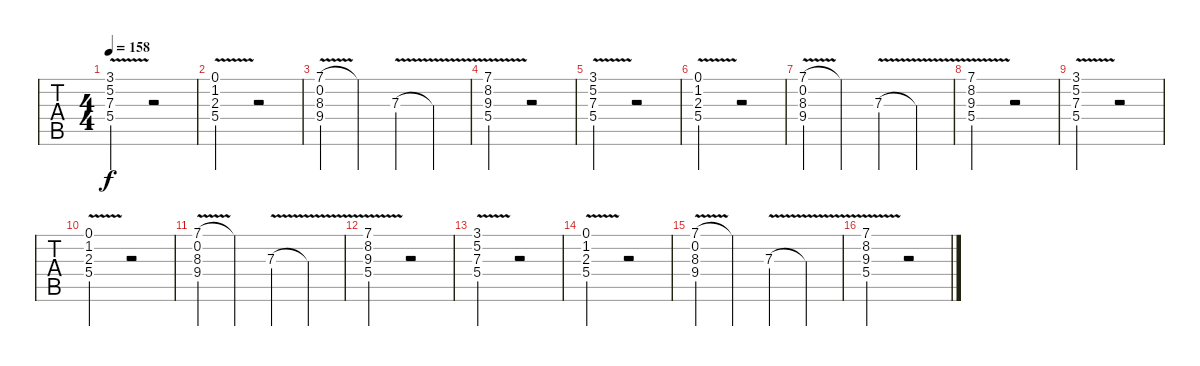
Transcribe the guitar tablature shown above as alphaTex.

\track ("   " "   ") {instrument pad5bowed}
\staff {tabs}
\tuning (D4 A3 F3 C3 G2 D2) {hide}
\ts (4 4)
\tempo 158
\clef g2
\ks c
(3.1 5.2{v} 7.3{v} 5.4{v}).2{dy f} r.2 |
(0.1 1.2{v} 2.3{v} 5.4).2 r.2 |
(7.1 0.2 8.3{v} 9.4).4 7.1{t}.4 7.3{v}.4 7.3{t}.4 |
(7.1 8.2{v} 9.3{v} 5.4{v}).2 r.2 |
(3.1 5.2{v} 7.3{v} 5.4{v}).2 r.2 |
(0.1 1.2{v} 2.3{v} 5.4).2 r.2 |
(7.1 0.2 8.3{v} 9.4).4 7.1{t}.4 7.3{v}.4 7.3{t}.4 |
(7.1 8.2{v} 9.3{v} 5.4{v}).2 r.2 |
(3.1 5.2{v} 7.3{v} 5.4{v}).2 r.2 |
(0.1 1.2{v} 2.3{v} 5.4).2 r.2 |
(7.1 0.2 8.3{v} 9.4).4 7.1{t}.4 7.3{v}.4 7.3{t}.4 |
(7.1 8.2{v} 9.3{v} 5.4{v}).2 r.2 |
(3.1 5.2{v} 7.3{v} 5.4{v}).2 r.2 |
(0.1 1.2{v} 2.3{v} 5.4).2 r.2 |
(7.1 0.2 8.3{v} 9.4).4 7.1{t}.4 7.3{v}.4 7.3{t}.4 |
(7.1 8.2{v} 9.3{v} 5.4{v}).2 r.2
